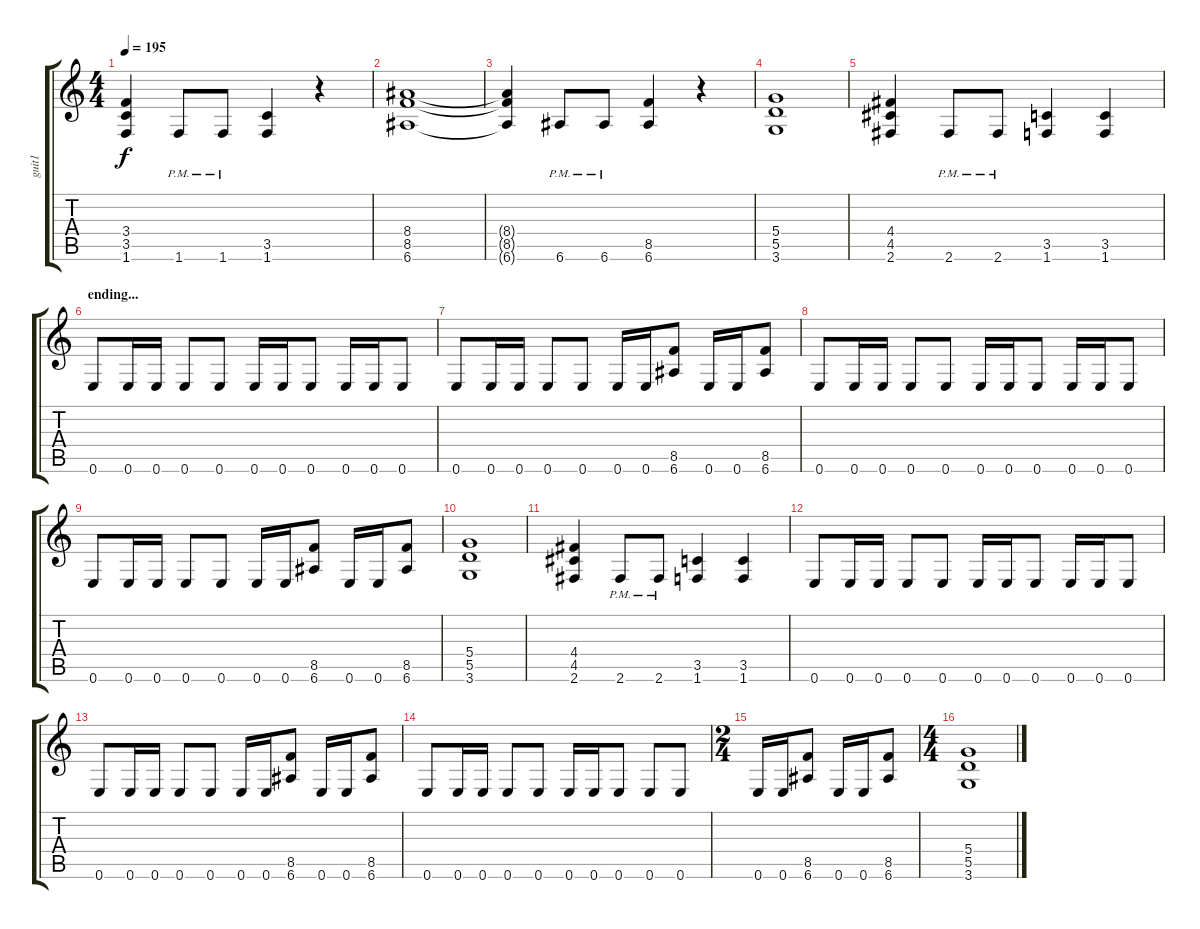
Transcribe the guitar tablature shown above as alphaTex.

\track ("guit1" "guit1") {instrument distortionguitar}
\staff {score tabs}
\tuning (E4 B3 G3 D3 A2 E2) {hide}
\ts (4 4)
\tempo 195
\clef g2
\ks c
(3.4{t} 3.5{t} 1.6{t}).4{dy f} 1.6{pm}.8 1.6{pm}.8 (3.5 1.6).4 r.4 |
(8.4 8.5 6.6).1 |
(8.4{t} 8.5{t} 6.6{t}).4 6.6{pm}.8 6.6{pm}.8 (8.5 6.6).4 r.4 |
(5.4 5.5 3.6).1 |
(4.4 4.5 2.6).4 2.6{pm}.8 2.6{pm}.8 (3.5 1.6).4 (3.5 1.6).4 |
\section ("" "ending...")
0.6.8 0.6.16 0.6.16 0.6.8 0.6.8 0.6.16 0.6.16 0.6.8 0.6.16 0.6.16 0.6.8 |
0.6.8 0.6.16 0.6.16 0.6.8 0.6.8 0.6.16 0.6.16 (8.5 6.6).8 0.6.16 0.6.16 (8.5 6.6).8 |
0.6.8 0.6.16 0.6.16 0.6.8 0.6.8 0.6.16 0.6.16 0.6.8 0.6.16 0.6.16 0.6.8 |
0.6.8 0.6.16 0.6.16 0.6.8 0.6.8 0.6.16 0.6.16 (8.5 6.6).8 0.6.16 0.6.16 (8.5 6.6).8 |
(5.4 5.5 3.6).1 |
(4.4 4.5 2.6).4 2.6{pm}.8 2.6{pm}.8 (3.5 1.6).4 (3.5 1.6).4 |
0.6.8 0.6.16 0.6.16 0.6.8 0.6.8 0.6.16 0.6.16 0.6.8 0.6.16 0.6.16 0.6.8 |
0.6.8 0.6.16 0.6.16 0.6.8 0.6.8 0.6.16 0.6.16 (8.5 6.6).8 0.6.16 0.6.16 (8.5 6.6).8 |
0.6.8 0.6.16 0.6.16 0.6.8 0.6.8 0.6.16 0.6.16 0.6.8 0.6.8 0.6.8 |
\ts (2 4)
0.6.16 0.6.16 (8.5 6.6).8 0.6.16 0.6.16 (8.5 6.6).8 |
\ts (4 4)
(5.4 5.5 3.6).1
